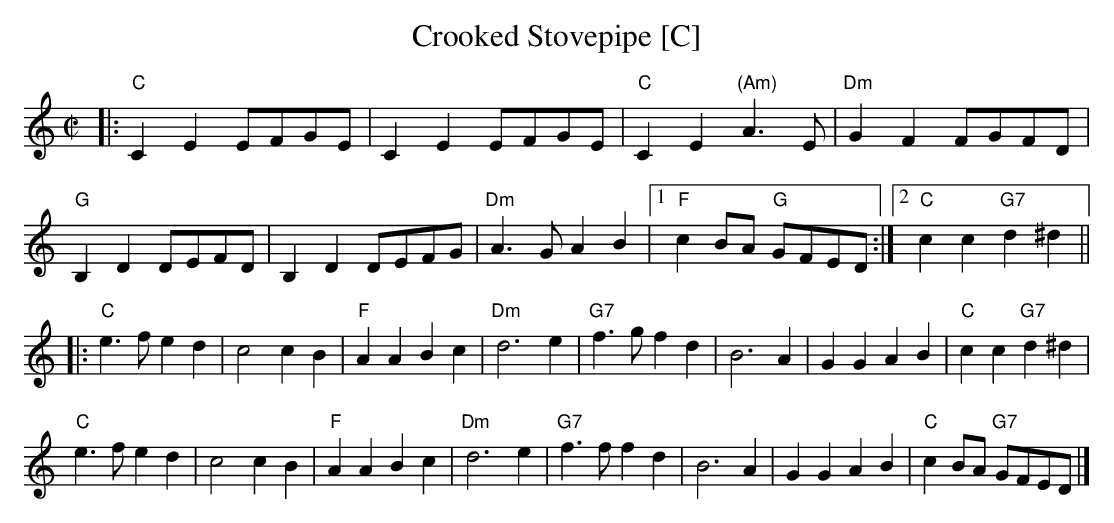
X:1
T:Crooked Stovepipe [C]
M:C|
L:1/4
K:C
|:"C"CE E/2F/2G/2E/2 | CE E/2F/2G/2E/2 |"C"CE "(Am)"A>E |"Dm"GF F/2G/2F/2D/2 |
"G"B,D D/2E/2F/2D/2 | B,D D/2E/2F/2G/2 |"Dm"A>G AB |1 "F"cB/2A/2 "G"G/2F/2E/2D/2 :|2"C"cc "G7"d^d ||
|:"C"e>f ed | c2 cB |"F"AA Bc |"Dm"d3 e |"G7"f>g fd | B3 A | GG AB |"C"cc "G7"d^d |
"C"e>f ed | c2 cB |"F"AA Bc |"Dm"d3 e |"G7"f>f fd | B3 A | GG AB |"C"cB/2A/2 "G7"G/2F/2E/2D/2 |]
